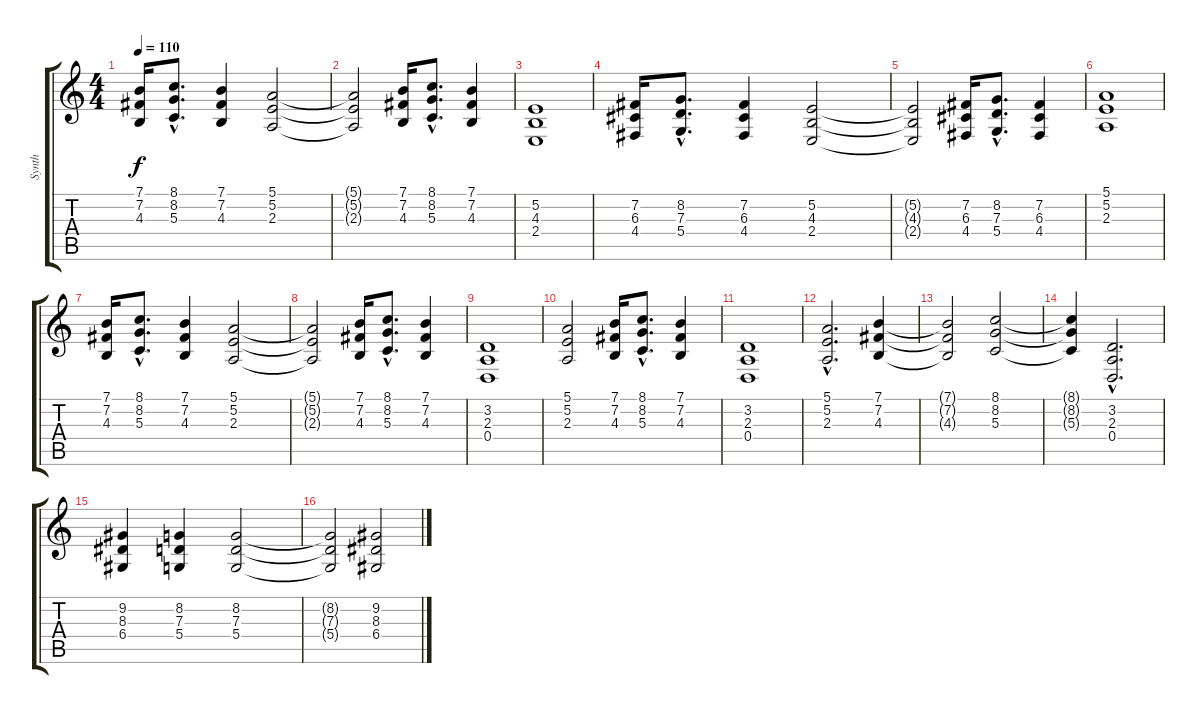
\track ("Synth" "Synth") {instrument choiraahs}
\staff {score tabs}
\tuning (E4 B3 G3 D3 A2 E2) {hide}
\ts (4 4)
\tempo 110
\clef g2
\ks c
(7.1 7.2 4.3).16{dy f} (8.1{hac} 8.2{hac} 5.3{hac}).8{d} (7.1 7.2 4.3).4 (5.1 5.2 2.3).2 |
(5.1{t} 5.2{t} 2.3{t}).2 (7.1 7.2 4.3).16 (8.1{hac} 8.2{hac} 5.3{hac}).8{d} (7.1 7.2 4.3).4 |
(5.2 4.3 2.4).1 |
(7.2 6.3 4.4).16 (8.2{hac} 7.3{hac} 5.4{hac}).8{d} (7.2 6.3 4.4).4 (5.2 4.3 2.4).2 |
(5.2{t} 4.3{t} 2.4{t}).2 (7.2 6.3 4.4).16 (8.2{hac} 7.3{hac} 5.4{hac}).8{d} (7.2 6.3 4.4).4 |
(5.1 5.2 2.3).1 |
(7.1 7.2 4.3).16 (8.1{hac} 8.2{hac} 5.3{hac}).8{d} (7.1 7.2 4.3).4 (5.1 5.2 2.3).2 |
(5.1{t} 5.2{t} 2.3{t}).2 (7.1 7.2 4.3).16 (8.1{hac} 8.2{hac} 5.3{hac}).8{d} (7.1 7.2 4.3).4 |
(3.2 2.3 0.4).1 |
(5.1 5.2 2.3).2 (7.1 7.2 4.3).16 (8.1{hac} 8.2{hac} 5.3{hac}).8{d} (7.1 7.2 4.3).4 |
(3.2 2.3 0.4).1 |
(5.1{hac} 5.2{hac} 2.3{hac}).2{d} (7.1 7.2 4.3).4 |
(7.1{t} 7.2{t} 4.3{t}).2 (8.1 8.2 5.3).2 |
(8.1{t} 8.2{t} 5.3{t}).4 (3.2{hac} 2.3{hac} 0.4{hac}).2{d} |
(9.2 8.3 6.4).4 (8.2 7.3 5.4).4 (8.2 7.3 5.4).2 |
(8.2{t} 7.3{t} 5.4{t}).2 (9.2 8.3 6.4).2
